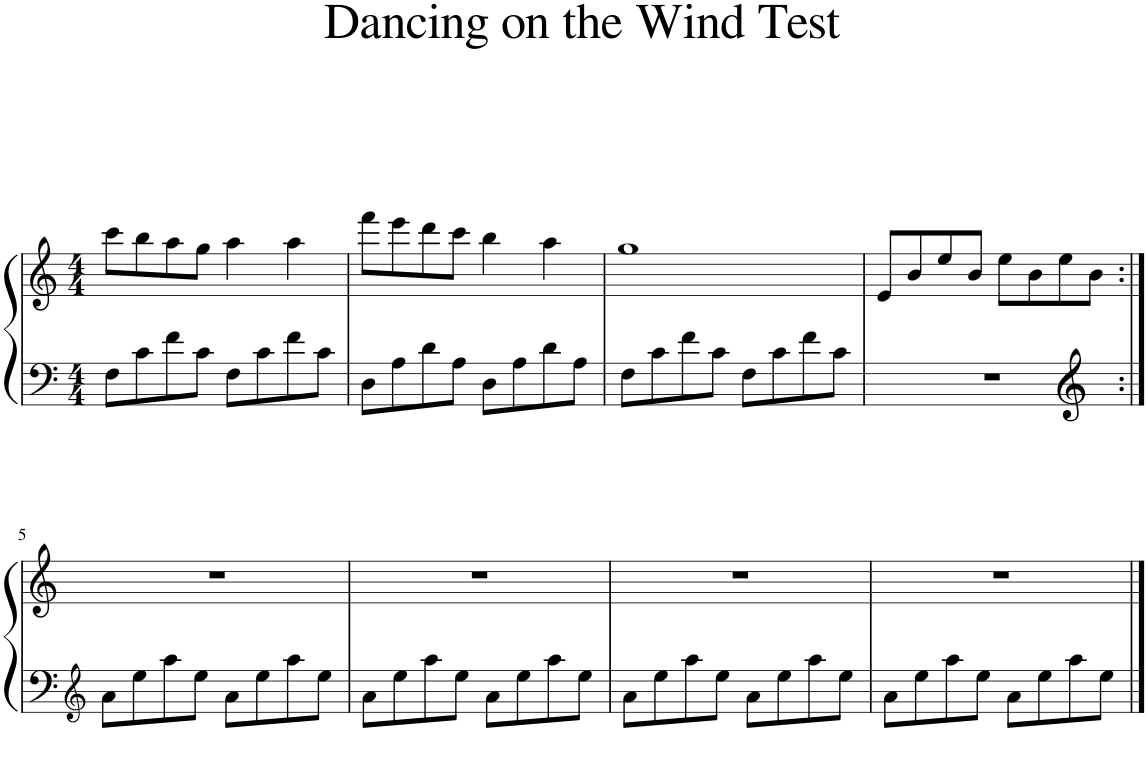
**kern	**kern
*part1	*part1
*staff2	*staff1
*I"Piano	*
*I'Pno.	*
*clefF4	*clefG2
*k[]	*k[]
*M4/4	*M4/4
=1	=1
8F\L	8ccc\L
8c\	8bb\
8f\	8aa\
8c\J	8gg\J
8F\L	4aa\
8c\	.
8f\	4aa\
8c\J	.
=2	=2
8D\L	8fff\L
8A\	8eee\
8d\	8ddd\
8A\J	8ccc\J
8D\L	4bb\
8A\	.
8d\	4aa\
8A\J	.
=3	=3
8F\L	1gg
8c\	.
8f\	.
8c\J	.
8F\L	.
8c\	.
8f\	.
8c\J	.
=4	=4
1r	8e/L
.	8b/
.	8ee/
.	8b/J
.	8ee\L
.	8b\
.	8ee\
.	8b\J
!!LO:LB:g=z
=5:|!	=5:|!
*clefG2	*
8a\L	1r
8ee\	.
8aa\	.
8ee\J	.
8a\L	.
8ee\	.
8aa\	.
8ee\J	.
=6	=6
8a\L	1r
8ee\	.
8aa\	.
8ee\J	.
8a\L	.
8ee\	.
8aa\	.
8ee\J	.
=7	=7
8a\L	1r
8ee\	.
8aa\	.
8ee\J	.
8a\L	.
8ee\	.
8aa\	.
8ee\J	.
=8	=8
8a\L	1r
8ee\	.
8aa\	.
8ee\J	.
8a\L	.
8ee\	.
8aa\	.
8ee\J	.
==	==
*-	*-
